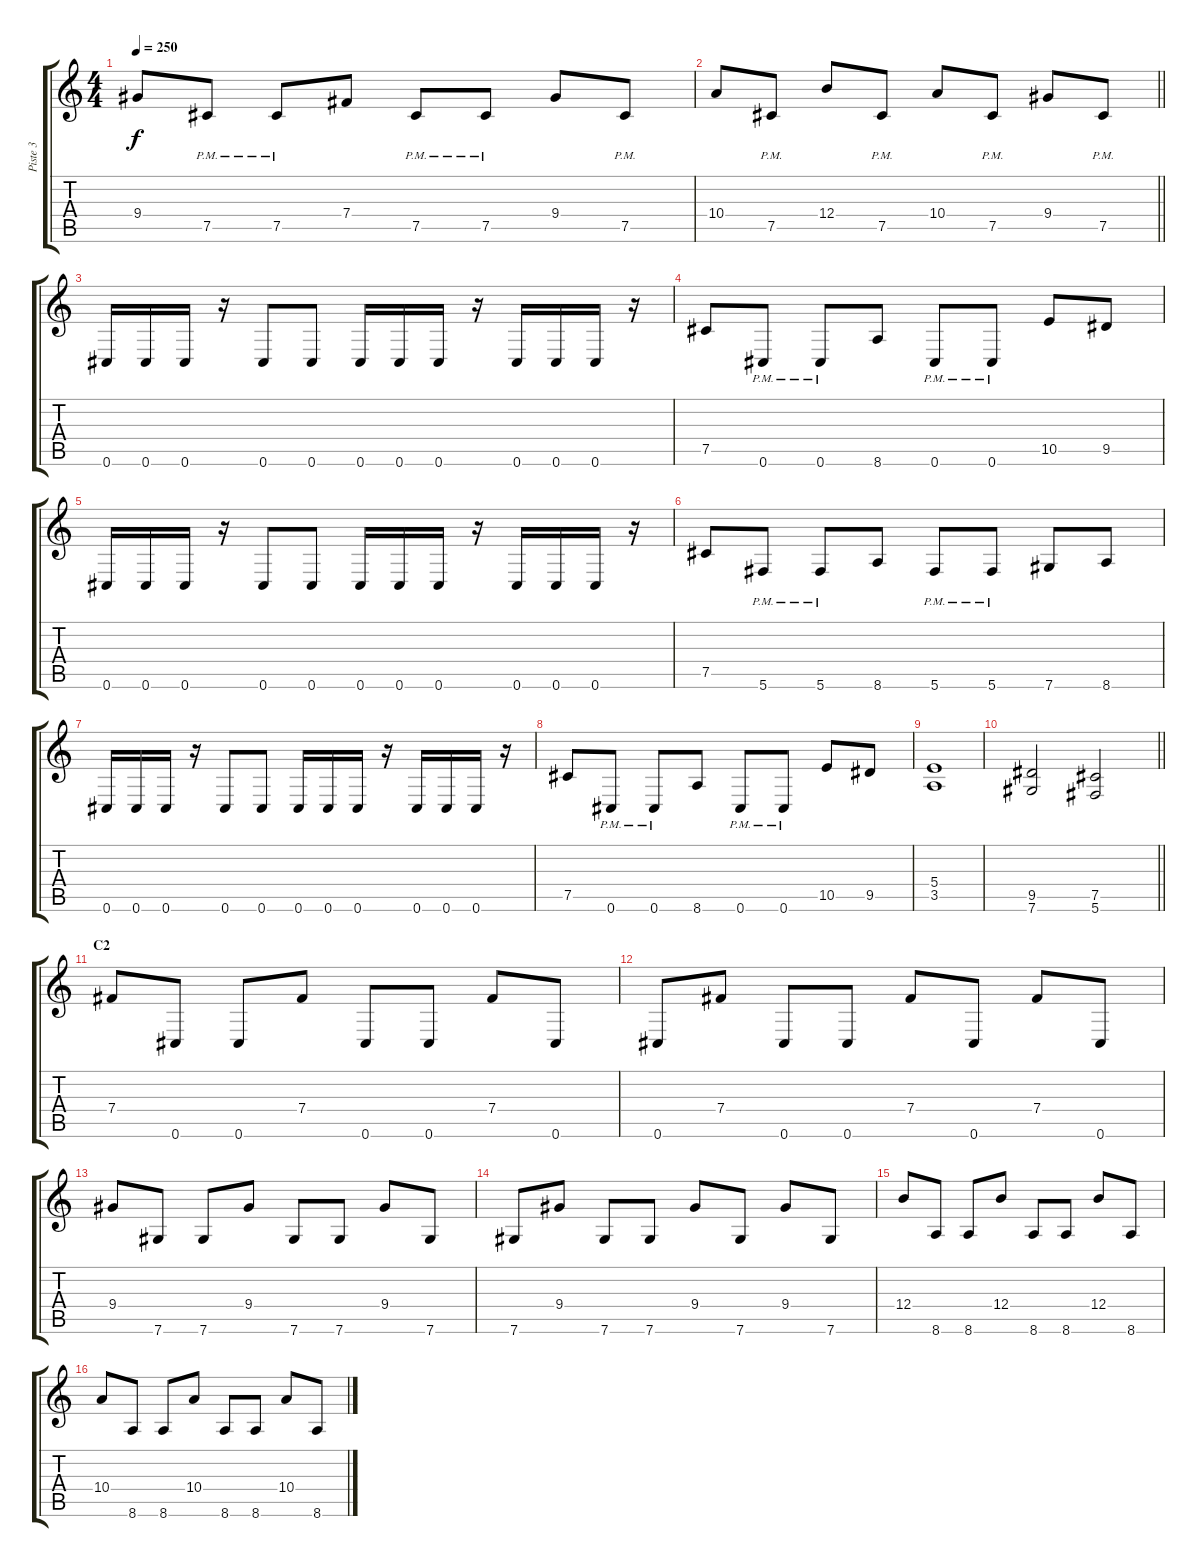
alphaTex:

\track ("Piste 3" "Piste 3") {instrument distortionguitar}
\staff {score tabs}
\tuning (Db4 Ab3 E3 B2 Gb2 Db2) {hide}
\ts (4 4)
\tempo 250
\clef g2
\ks c
9.4.8{dy f} 7.5{pm}.8 7.5{pm}.8 7.4.8 7.5{pm}.8 7.5{pm}.8 9.4.8 7.5{pm}.8 |
\barLineRight lightlight
10.4.8 7.5{pm}.8 12.4.8 7.5{pm}.8 10.4.8 7.5{pm}.8 9.4.8 7.5{pm}.8 |
0.6.16 0.6.16 0.6.16 r.16 0.6.8 0.6.8 0.6.16 0.6.16 0.6.16 r.16 0.6.16 0.6.16 0.6.16 r.16 |
7.5.8 0.6{pm}.8 0.6{pm}.8 8.6.8 0.6{pm}.8 0.6{pm}.8 10.5.8 9.5.8 |
0.6.16 0.6.16 0.6.16 r.16 0.6.8 0.6.8 0.6.16 0.6.16 0.6.16 r.16 0.6.16 0.6.16 0.6.16 r.16 |
7.5.8 5.6{pm}.8 5.6{pm}.8 8.6.8 5.6{pm}.8 5.6{pm}.8 7.6.8 8.6.8 |
0.6.16 0.6.16 0.6.16 r.16 0.6.8 0.6.8 0.6.16 0.6.16 0.6.16 r.16 0.6.16 0.6.16 0.6.16 r.16 |
7.5.8 0.6{pm}.8 0.6{pm}.8 8.6.8 0.6{pm}.8 0.6{pm}.8 10.5.8 9.5.8 |
(5.4 3.5).1 |
\barLineRight lightlight
(9.5 7.6).2 (7.5 5.6).2 |
\section ("" "C2")
7.4.8 0.6.8 0.6.8 7.4.8 0.6.8 0.6.8 7.4.8 0.6.8 |
0.6.8 7.4.8 0.6.8 0.6.8 7.4.8 0.6.8 7.4.8 0.6.8 |
9.4.8 7.6.8 7.6.8 9.4.8 7.6.8 7.6.8 9.4.8 7.6.8 |
7.6.8 9.4.8 7.6.8 7.6.8 9.4.8 7.6.8 9.4.8 7.6.8 |
12.4.8 8.6.8 8.6.8 12.4.8 8.6.8 8.6.8 12.4.8 8.6.8 |
10.4.8 8.6.8 8.6.8 10.4.8 8.6.8 8.6.8 10.4.8 8.6.8
